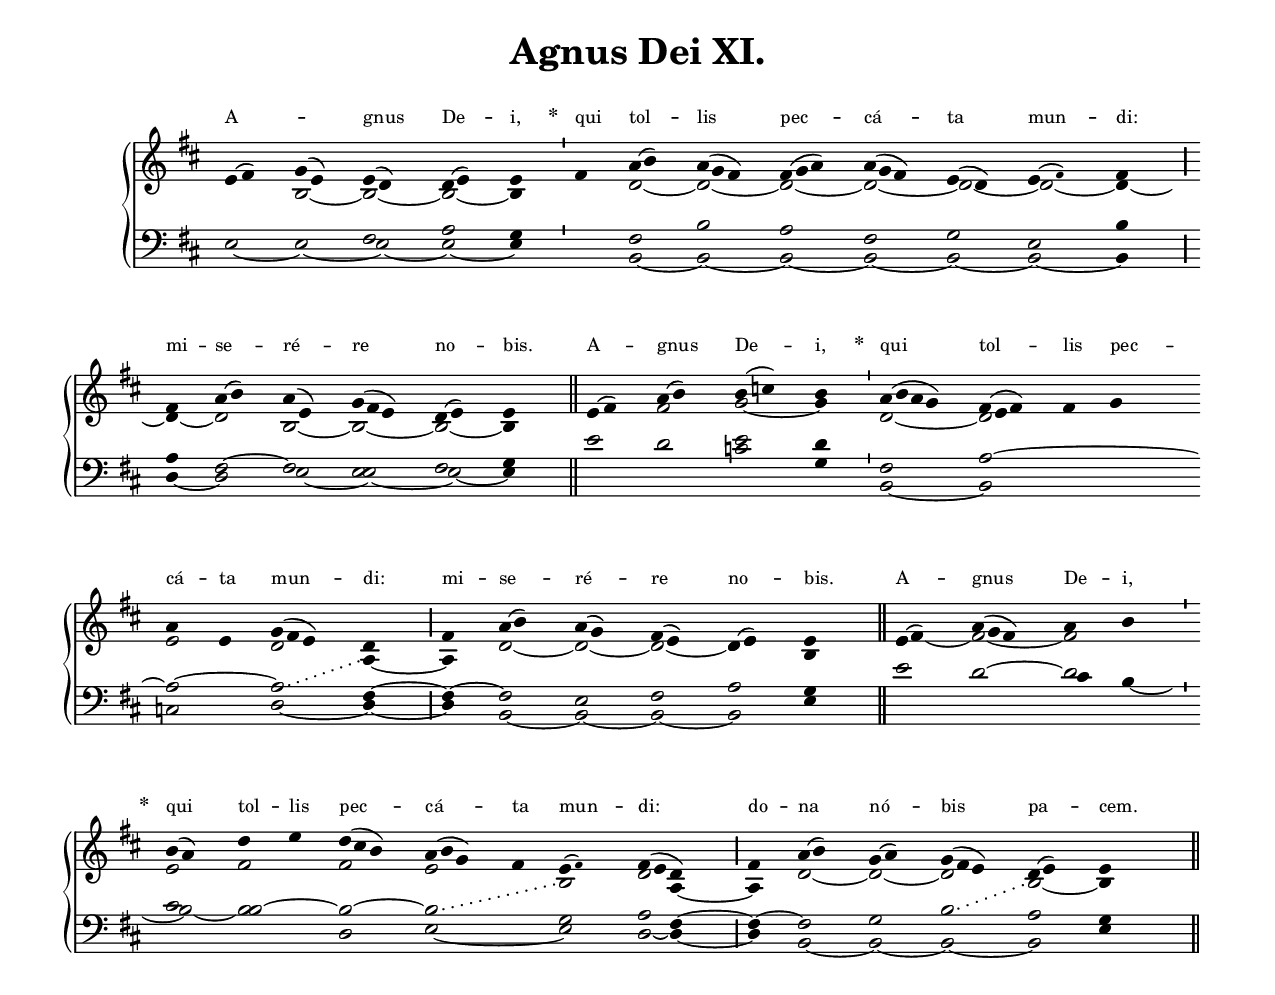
\version "2.18"
\include "gregorian.ly"
\include "noh2.ily"

%Page reference: page v.66
%(volume.page)

global = {
 \key e \dorian
 \cadenzaOn 
 \override Glissando #'thickness = #2.0
}

\header {
  title = \markup \center-column {"Agnus Dei XI." \vspace #1 }
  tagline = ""
  composer = ""
}

\paper {
 #(include-special-characters)
  oddHeaderMarkup = \markup \fill-line {
    \line {}
    \center-column {
      \on-the-fly #first-page     " "
      \on-the-fly #not-first-page ""
    }
    \line { \on-the-fly #print-page-number-check-first \fromproperty #'page:page-number-string }
  }
  evenHeaderMarkup = \markup \fill-line {
    \line { \on-the-fly #print-page-number-check-first \fromproperty #'page:page-number-string }
    \center-column { "" }
    \line {}
  }
}

chantText = \lyricmode {
A -- _ gnus De -- i, 
\set stanza = " * " qui tol -- lis pec -- cá -- ta mun -- di: 
mi -- se -- ré -- re no -- bis. 
A -- gnus De -- i, 
\set stanza = " * " qui tol -- lis pec -- cá -- ta mun -- di: 
mi -- se -- ré -- re no -- bis. 
A -- gnus De -- i, 
\set stanza = " * " qui tol -- lis pec -- cá -- ta mun -- di: 
do -- na nó -- bis pa -- cem. }

chantMusic = {
\tieDown   e'4 ( fis'4) g'4 ( e'4) e'4 ( d'4) d'4 ( e'4) e'4 \divisioMinima
 fis'4 a'4 ( b'4) a'4 ( g'4 fis'4) fis'4 ( g'4 a'4) a'4 ( g'4 fis'4) e'4 ( d'4) e'4 ( \once \tweak #'font-size #-4 fis' ) fis'4 \divisioMaior
 \forceBreak
 fis'4 a'4 ( b'4) a'4 ( e'4) g'4 ( fis'4 e'4) d'4 ( e'4) e'4 \finalis
 e'4 ( fis'4) a'4 ( b'4)  b'4 ( c''4) b'4 \divisioMinima
 a'4 ( b'4 a'4 g'4) fis'4 ( e'4 fis'4) fis'4 g'4 \forceBreak
 a'4 e'4 g'4 ( fis'4 e'4) d'4 \divisioMaior
 fis'4 a'4 ( b'4) a'4 ( g'4) fis'4 ( e'4) d'4 ( e'4) e'4 \finalis
 e'4 ( fis'4) a'4 ( g'4 fis'4) a'4 b'4 \divisioMinima
 \forceBreak
 b'4 ( a'4) d''4 e''4 d''4 ( cis''4 b'4) a'4 ( b'4 g'4) fis'4 e'4 ( \once \tweak #'font-size #-4 fis' ) fis'4 ( e'4 d'4) \divisioMaior
 fis'4 a'4 ( b'4) g'4 ( a'4) g'4 ( fis'4 e'4) d'4 ( e'4) e'4 \finalis

}

altoMusic = {
r2 b2 ~ b2 ~ b2 ~ b4 \divisioMinima
r4 d'2 ~ d'2*3/2 ~ d'2*3/2 ~ d'2*3/2 ~ d'2 ~ d'2 ~ d'4 ~ \divisioMaior
d'4 ~ d'2 b2 ~ b2*3/2 ~ b2 ~ b4 \finalis
r2 fis'2 g'2 ~ g'4 \divisioMinima
d'2*4/2 ~ d'2*5/2 e'2 d'2*3/2 a4 ~ \divisioMaior
a4 d'2 ~ d'2 ~ d'2 ~ d'4 e'4 b4 \finalis
e'4 fis'4 ~ fis'2*3/2 ~ fis'2 \divisioMinima
e'2 fis'2 fis'2*3/2 e'2*4/2 b2 d'2 a4 ~ \divisioMaior
a4 d'2 ~ d'2 ~ d'2*3/2 b2 ~ b4 \finalis
}

tenorMusic = {
r2*4/2 fis2 a2 g4 \divisioMinima
r4 fis2 b2*3/2 a2*3/2 fis2*3/2 g2 e2 b4 \divisioMaior
a4 fis2 ~ fis2 e2*3/2 fis2 g4 \finalis
e'2 d'2 e'2 d'4 \divisioMinima
fis2*4/2 a2*5/2 ~ a2 ~ a2*3/2 fis4 ~ \divisioMaior
fis4 ~ fis2 e2 fis2 a2 g4 \finalis
e'2 d'2*3/2 ~ d'2 \divisioMinima
cis'2 \shiftRight b2 ~ b2*3/2 ~ b2*4/2 g2 a2 fis4 ~ \divisioMaior
fis4 ~ fis2 g2 b2*3/2 a2 g4 \finalis
}

bassMusic = {
e2 ~ e2 ~ e2 ~ e2 ~ e4 \divisioMinima
r4 b,2 ~ b,2*3/2 ~ b,2*3/2 ~ b,2*3/2 ~ b,2 ~ b,2 ~ b,4 \divisioMaior
d4 ~ d2 e2 ~ \shiftRight e2*3/2 ~ e2 ~ e4 \finalis
r2*4/2 c'2 g4 \divisioMinima
b,2*4/2 ~ b,2*5/2 c2 d2*3/2 ~ d4 ~ \divisioMaior
d4 b,2 ~ b,2 ~ b,2 ~ b,2 e4 \finalis
r2*5/2 cis'4 b4 ~ \divisioMinima
b2 ~ b2 d2*3/2 e2*4/2 ~ e2 d2 ~ d4 ~ \divisioMaior
d4 b,2 ~ b,2 ~ b,2*3/2 ~ b,2 e4 \finalis
}

voiceLines = {
\voiceLineStyle


s2*55/2
\allowVoiceLineBreak
\voiceLine "down" "up" a2*3/2 a2*1/2


s2*24/2
\allowVoiceLineBreak
\voiceLine "down" "up" b2*4/2 b2*1/2


s2*9/2
\allowVoiceLineBreak
\voiceLine "down" "up" b2*3/2 b2*1/2


}

\score{
  <<
    \new Lyrics
    \new GrandStaff <<
      \set GrandStaff.autoBeaming = ##f
      \set GrandStaff.instrumentName = \markup \center-column {
        ""
      }
      \new Staff = up <<
        \new Voice = "chant" {
          \voiceOne \global \chantMusic
        }
        \new Voice {
          \voiceTwo \global \altoMusic
        }
      >>

      \new Staff = down <<
        \clef bass
        \new Voice {
          \voiceOne \global \tenorMusic
        }
        \new Voice {
          \voiceTwo \global \bassMusic
        }
	\new Voice {
        \voiceThree \global \voiceLines
        }
      >>
    >>
    \context Lyrics {
      \lyricsto chant {
      \chantText
    }
    }
  >>
  \layout{
  }
  
}
